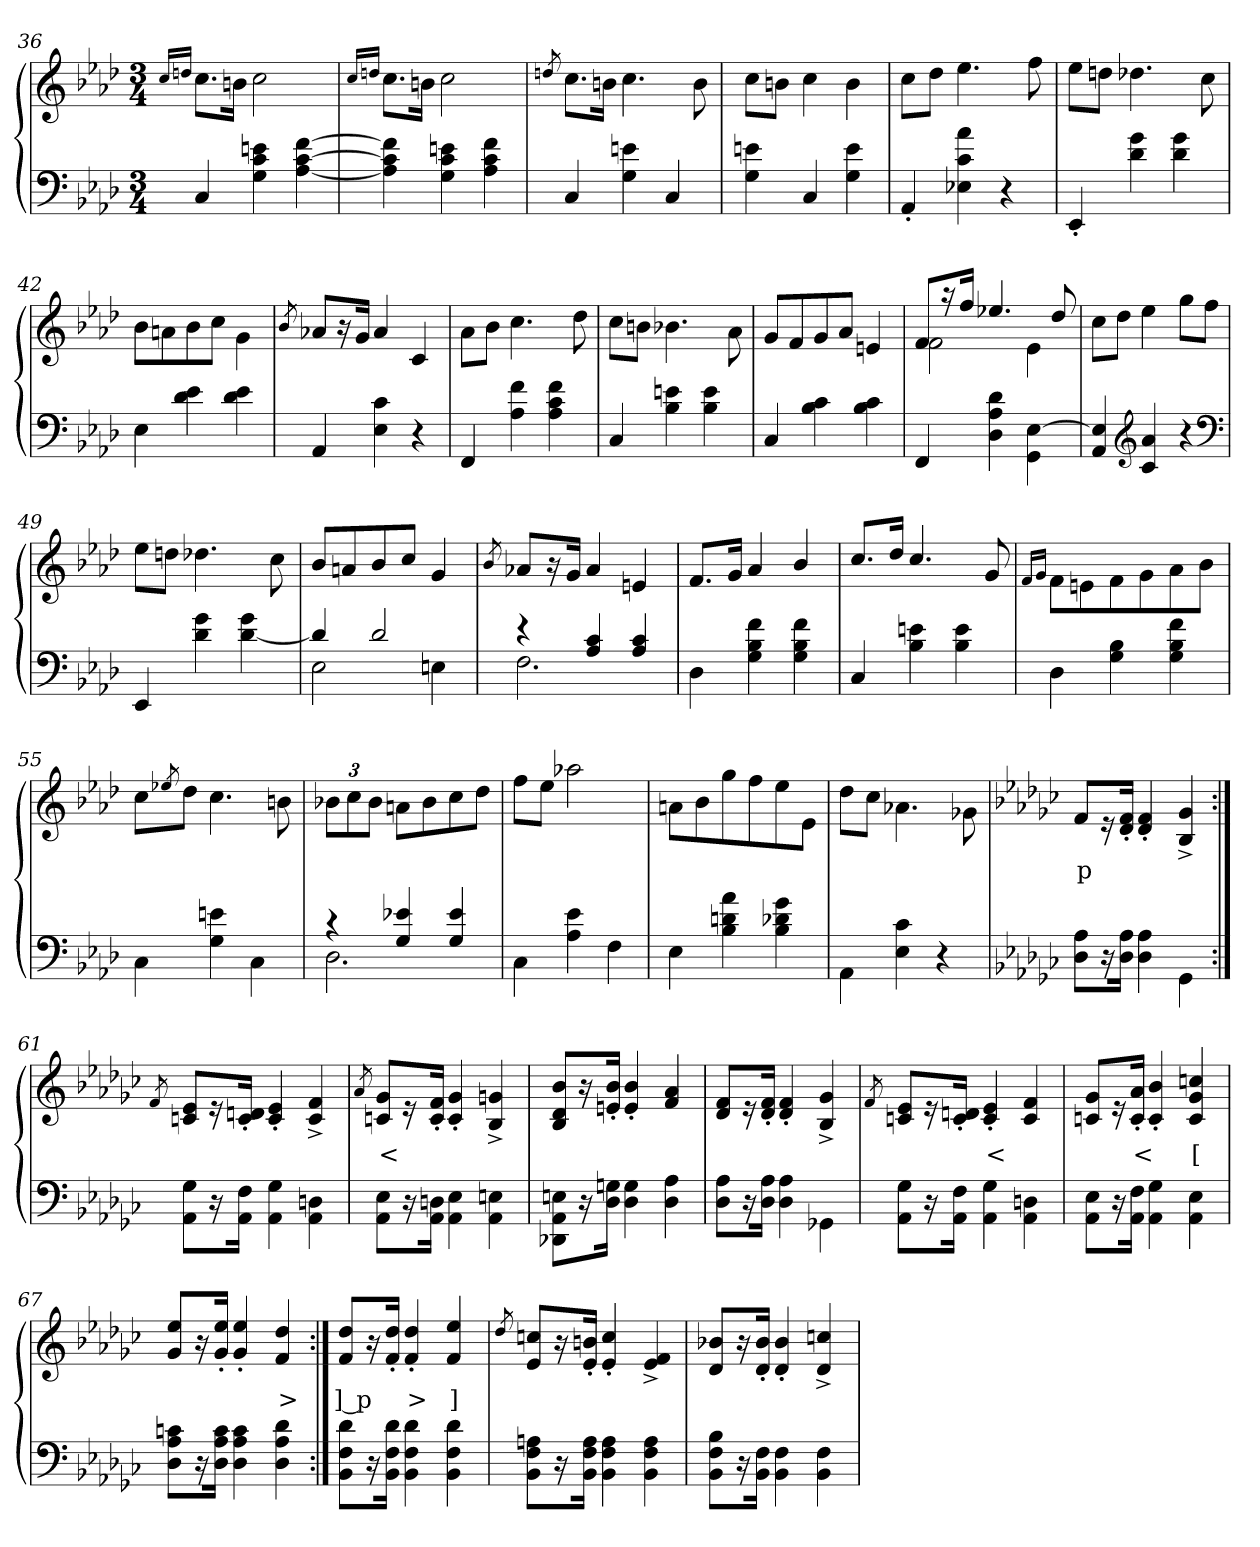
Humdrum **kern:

**kern	**kern	**text
*part2	*part1	*part1
*staff2	*staff1	*staff1
*clefF4	*clefG2	*
*k[b-e-a-d-]	*k[b-e-a-d-]	*
*A-:	*A-:	*
*M3/4	*M3/4	*
=36	=36	=36
.	16qqcc/LL	.
.	16qqddn/JJ	.
4C	8.ccL	.
.	16bnJk	.
4en 4c 4G	2cc	.
[4f [4c [4A-	.	.
=37	=37	=37
.	16qcc/LL	.
.	16qddn/JJ	.
4f] 4c] 4A-]	8.ccL	.
.	16bnJk	.
4en 4c 4G	2cc	.
4f 4c 4A-	.	.
=38	=38	=38
.	8qddn/	.
4C	8.ccL	.
.	16bnJk	.
4en 4G	4.cc	.
4C	.	.
.	8b	.
=39	=39	=39
4en 4G	8ccL	.
.	8bnJ	.
4C	4cc	.
4e 4G	4b	.
=40	=40	=40
4AA-'>	8ccL	.
.	8dd-J	.
4a- 4c 4E-X	4.ee-	.
4r	.	.
.	8ff	.
=41	=41	=41
4EE-'>	8ee-L	.
.	8ddnJ	.
4g 4d-	4.dd-X	.
4g 4d-	.	.
.	8cc	.
=42	=42	=42
4E-	8b-L	.
.	8an	.
4e- 4d-	8b-	.
.	8ccJ	.
4e- 4d-	4g\	.
=43	=43	=43
.	8qb-/	.
4AA-	8a-XL	.
.	16r	.
.	16gJk	.
4c 4E-	4a-	.
4r	4c	.
=44	=44	=44
4FF	8a-\L	.
.	8b-J	.
4f 4A-	4.cc	.
4f 4c 4A-	.	.
.	8dd-	.
=45	=45	=45
4C	8ccL	.
.	8bnJ	.
4en 4B-	4.b-X	.
4e 4B-	.	.
.	8a-\	.
=46	=46	=46
4C	8gL	.
.	8f	.
4c 4B-	8g	.
.	8a-J	.
4c 4B-	4en	.
=47	=47	=47
*	*^	*
4FF	8fL	2f	.
.	16r	.	.
.	16ffJk	.	.
4d- 4A- 4D-	4.ee-X	.	.
[4E- 4GG\	.	4e-	.
.	8dd-	.	.
*	*v	*v	*
=48	=48	=48
4E-] 4AA-	8ccL	.
.	8dd-J	.
*clefG2	*	*
4a- 4c	4ee-	.
4r	8ggL	.
.	8ffJ	.
*clefF4	*	*
=49	=49	=49
4EE-	8ee-L	.
.	8ddnJ	.
4g 4d-	4.dd-X	.
4g [4d-	.	.
.	8cc	.
=50	=50	=50
*^	*	*
4d-]	2E-	8b-/L	.
.	.	8an	.
2d-	.	8b-	.
.	.	8ccJ	.
.	4En	4g	.
=51	=51	=51	=51
.	.	8qb-/	.
4r	2.F	8a-XL	.
.	.	16r	.
.	.	16gJk	.
4c 4A-	.	4a-	.
4c 4A-	.	4en	.
*v	*v	*	*
=52	=52	=52
4D-	8.fL	.
.	16gJk	.
4f 4B- 4G	4a-	.
4f 4B- 4G	4b-/	.
=53	=53	=53
4C	8.cc/L	.
.	16dd-Jk	.
4en 4B-	4.cc/	.
4e 4B-	.	.
.	8g	.
=54	=54	=54
.	16qqf/LL	.
.	16qqg/JJ	.
4D-	8f\L	.
.	8en	.
4B- 4G	8f	.
.	8g	.
4f 4B- 4G	8a-	.
.	8b-J	.
=55	=55	=55
4C\	8ccL	.
.	8qee-X/	.
.	8dd-J	.
4en 4G	4.cc	.
4C\	.	.
.	8bn	.
=56	=56	=56
*^	*	*
4r	2.D-	12b-XL	.
.	.	12cc	.
.	.	12b-J	.
4e-X 4G	.	8anL	.
.	.	8b-	.
4e- 4G	.	8cc	.
.	.	8dd-J	.
*v	*v	*	*
=57	=57	=57
4C\	8ffL	.
.	8ee-J	.
4e- 4A-	2aa-X	.
4F	.	.
=58	=58	=58
4E-	8anL	.
.	8b-	.
4a- 4dn 4B-	8gg	.
.	8ff	.
4g 4d-X 4B-	8ee-	.
.	8e-J	.
=59	=59	=59
4AA-\	8dd-L	.
.	8ccJ	.
4c 4E-	4.a-X\	.
4r	.	.
.	8g-X\	.
=60	=60	=60
*k[b-e-a-d-g-c-]	*k[b-e-a-d-g-c-]	*
8A- 8D-L	8fL	p
16r	16r	.
16A- 16D-Jk	16f'> 16d-'>Jk	.
4A- 4D-	4f'> 4d-'>	.
4GG-\	4g-^> 4B-^>	.
=61:|!	=61:|!	=61:|!
.	8qf/	.
8G- 8AA-\L	8e- 8cnL	.
16r	16r	.
16F 16AA-Jk	16dn'> 16c'>Jk	.
4G- 4AA-	4e-'> 4c'>	.
4Dn 4AA-\	4f^> 4c^>	.
=62	=62	=62
.	8qa-/	.
8E- 8AA-\L	8g- 8cnL	<
16r	16r	.
16Dn 16AA-Jk	16f'> 16c'>Jk	.
4E- 4AA-\	4g-'> 4c'>	.
4En 4AA-\	4gn^> 4B-^>	.
=63	=63	=63
8En 8AA- 8DD-X\L	8b- 8d- 8B-L	.
16r	16r	.
16Gn 16D-Jk	16b-'> 16en'>Jk	.
4G 4D-	4b-'> 4e'>	.
4A- 4D-	4a- 4f	.
=64	=64	=64
8A- 8D-L	8f 8d-L	.
16r	16r	.
16A- 16D-Jk	16f'> 16d-'>Jk	.
4A- 4D-	4f'> 4d-'>	.
4GG-X\	4g-^> 4B-^>	.
=65	=65	=65
.	8qf/	.
8G- 8AA-\L	8e- 8cnL	.
16r	16r	.
16F 16AA-Jk	16dn'> 16c'>Jk	.
4G- 4AA-	4e-'> 4c'>	<
4Dn 4AA-\	4f 4c	.
=66	=66	=66
8E- 8AA-\L	8g- 8cnL	.
16r	16r	.
16F 16AA-Jk	16a-'> 16c'>Jk	<
4G- 4AA-	4b-'> 4c'>	.
4E- 4AA-\	4cc 4g- 4c	[
=67	=67	=67
8cn 8A- 8D-L	8ee- 8g-/L	.
16r	16r	.
16c 16A- 16D-Jk	16ee-'> 16g-'>Jk	.
4c 4A- 4D-	4ee-'> 4g-/'>	.
4d- 4A- 4D-	4dd- 4f	>
=68:|!	=68:|!	=68:|!
8d- 8F 8BB-L	8dd- 8fL	] p
16r	16r	.
16d- 16F 16BB-Jk	16dd-'> 16f'>Jk	.
4d- 4F 4BB-	4dd-'> 4f'>	>
4d- 4F 4BB-	4ee- 4f/	]
=69	=69	=69
.	8qdd-/	.
8An 8F 8BB-L	8ccn 8e-L	.
16r	16r	.
16A 16F 16BB-Jk	16bn'> 16e-'>Jk	.
4A 4F 4BB-	4cc'> 4e-'>	.
4A 4F 4BB-	4f^> 4e-^>	.
=70	=70	=70
8B- 8F 8BB-L	8b-X 8d-L	.
16r	16r	.
16F 16BB-Jk	16b-'> 16d-'>Jk	.
4F 4BB-	4b-'> 4d-'>	.
4F 4BB-	4ccn^> 4d-^>	.
=	=	=
*-	*-	*-
